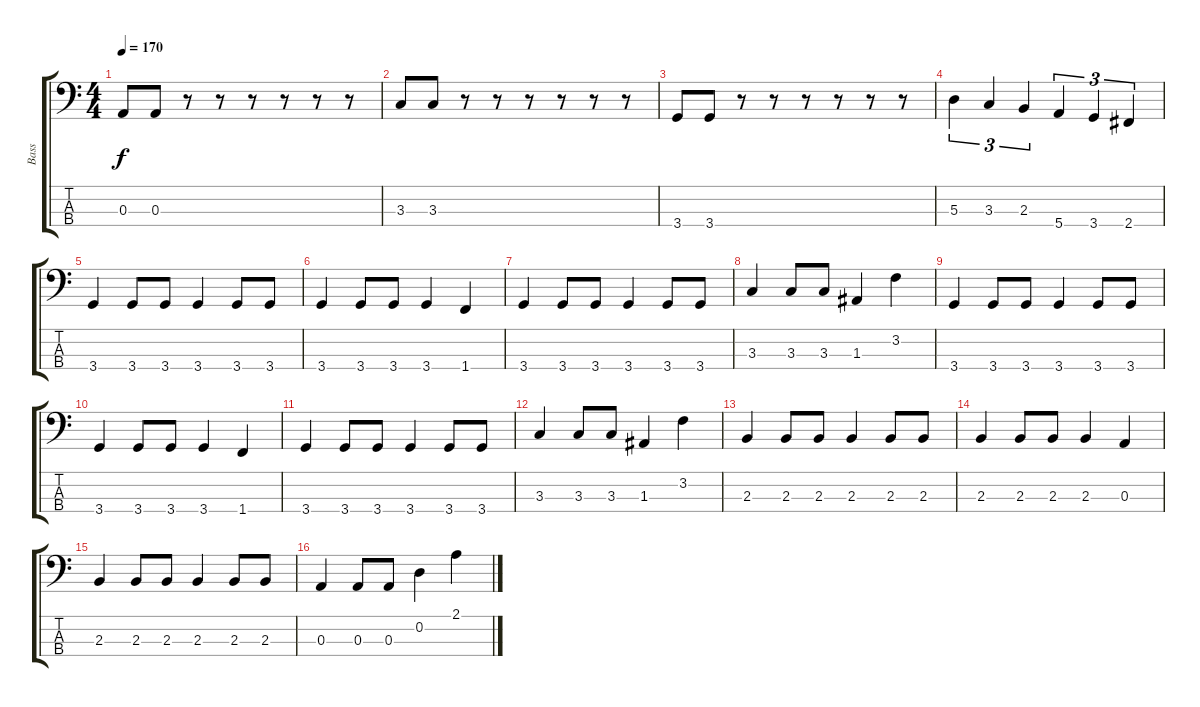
\track ("Bass" "Bass") {instrument electricbassfinger}
\staff {score tabs}
\tuning (G2 D2 A1 E1) {hide}
\ts (4 4)
\tempo 170
\clef f4
\ks c
0.3.8{dy f} 0.3.8 r.8 r.8 r.8 r.8 r.8 r.8 |
3.3.8 3.3.8 r.8 r.8 r.8 r.8 r.8 r.8 |
3.4.8 3.4.8 r.8 r.8 r.8 r.8 r.8 r.8 |
5.3.4{tu (3 2)} 3.3.4{tu (3 2)} 2.3.4{tu (3 2)} 5.4.4{tu (3 2)} 3.4.4{tu (3 2)} 2.4.4{tu (3 2)} |
3.4.4 3.4.8 3.4.8 3.4.4 3.4.8 3.4.8 |
3.4.4 3.4.8 3.4.8 3.4.4 1.4.4 |
3.4.4 3.4.8 3.4.8 3.4.4 3.4.8 3.4.8 |
3.3.4 3.3.8 3.3.8 1.3.4 3.2.4 |
3.4.4 3.4.8 3.4.8 3.4.4 3.4.8 3.4.8 |
3.4.4 3.4.8 3.4.8 3.4.4 1.4.4 |
3.4.4 3.4.8 3.4.8 3.4.4 3.4.8 3.4.8 |
3.3.4 3.3.8 3.3.8 1.3.4 3.2.4 |
2.3.4 2.3.8 2.3.8 2.3.4 2.3.8 2.3.8 |
2.3.4 2.3.8 2.3.8 2.3.4 0.3.4 |
2.3.4 2.3.8 2.3.8 2.3.4 2.3.8 2.3.8 |
0.3.4 0.3.8 0.3.8 0.2.4 2.1.4
